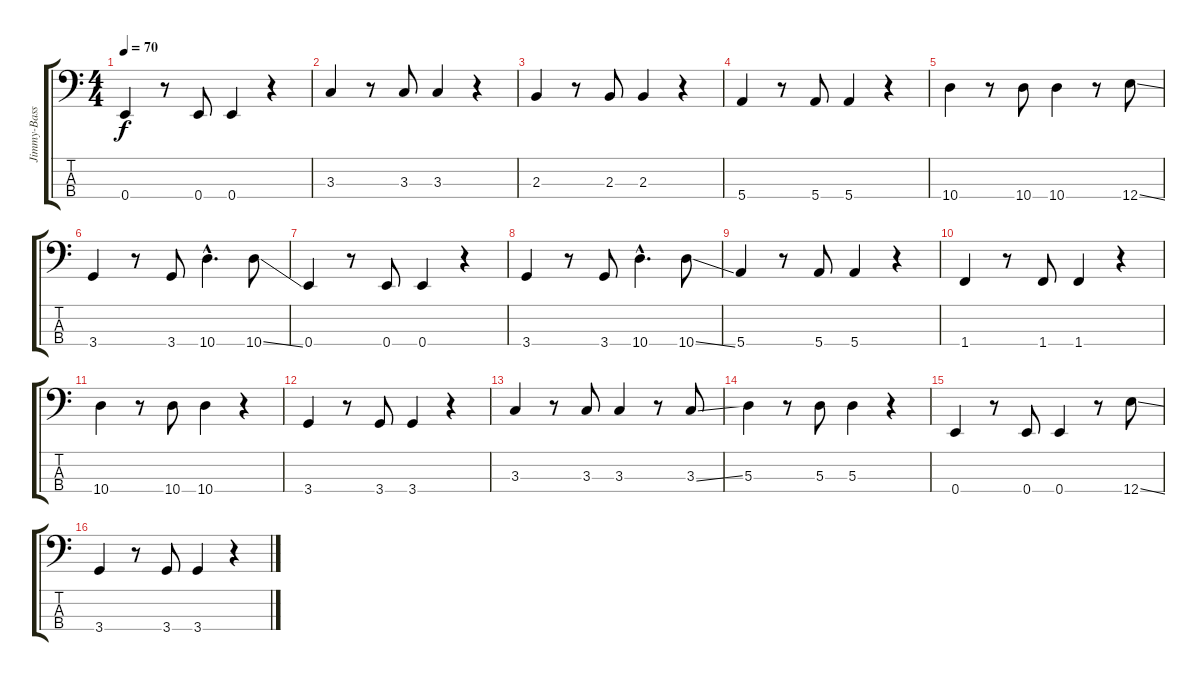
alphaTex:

\track ("Jimmy-Bass Guitar" "Jimmy-Bass") {instrument fretlessbass}
\staff {score tabs}
\tuning (G2 D2 A1 E1) {hide}
\ts (4 4)
\tempo 70
\clef f4
\ks c
0.4.4{dy f} r.8 0.4.8 0.4.4 r.4 |
3.3.4 r.8 3.3.8 3.3.4 r.4 |
2.3.4 r.8 2.3.8 2.3.4 r.4 |
5.4.4 r.8 5.4.8 5.4.4 r.4 |
10.4.4 r.8 10.4.8 10.4.4 r.8 12.4{ss}.8 |
3.4.4 r.8 3.4.8 10.4{hac}.4{d} 10.4{ss}.8 |
0.4.4 r.8 0.4.8 0.4.4 r.4 |
3.4.4 r.8 3.4.8 10.4{hac}.4{d} 10.4{ss}.8 |
5.4.4 r.8 5.4.8 5.4.4 r.4 |
1.4.4 r.8 1.4.8 1.4.4 r.4 |
10.4.4 r.8 10.4.8 10.4.4 r.4 |
3.4.4 r.8 3.4.8 3.4.4 r.4 |
3.3.4 r.8 3.3.8 3.3.4 r.8 3.3{ss}.8 |
5.3.4 r.8 5.3.8 5.3.4 r.4 |
0.4.4 r.8 0.4.8 0.4.4 r.8 12.4{ss}.8 |
3.4.4 r.8 3.4.8 3.4.4 r.4
